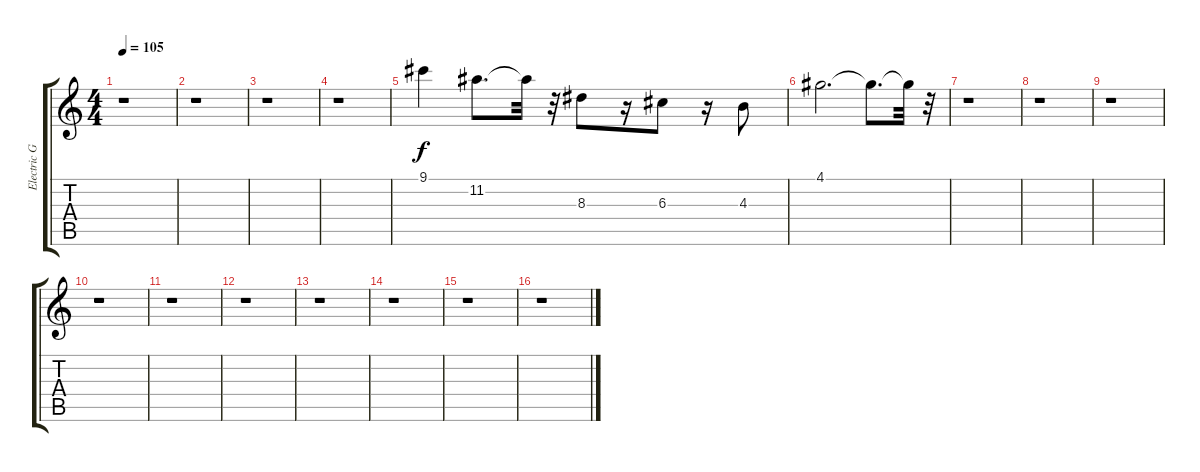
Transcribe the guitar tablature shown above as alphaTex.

\track ("Electric Guitar (clean)" "Electric G") {instrument electricguitarclean}
\staff {score tabs}
\tuning (E4 B3 G3 D3 A2 E2) {hide}
\ts (4 4)
\tempo 105
\clef g2
\ks c
r.1{dy f} |
r.1 |
r.1 |
r.1 |
9.1.4 11.2.8{d} 11.2{t}.32 r.32 8.3.8 r.16 6.3.8 r.16 4.3.8 |
4.1.2{d} 4.1{t}.8{d} 4.1{t}.32 r.32 |
r.1 |
r.1 |
r.1 |
r.1 |
r.1 |
r.1 |
r.1 |
r.1 |
r.1 |
r.1
